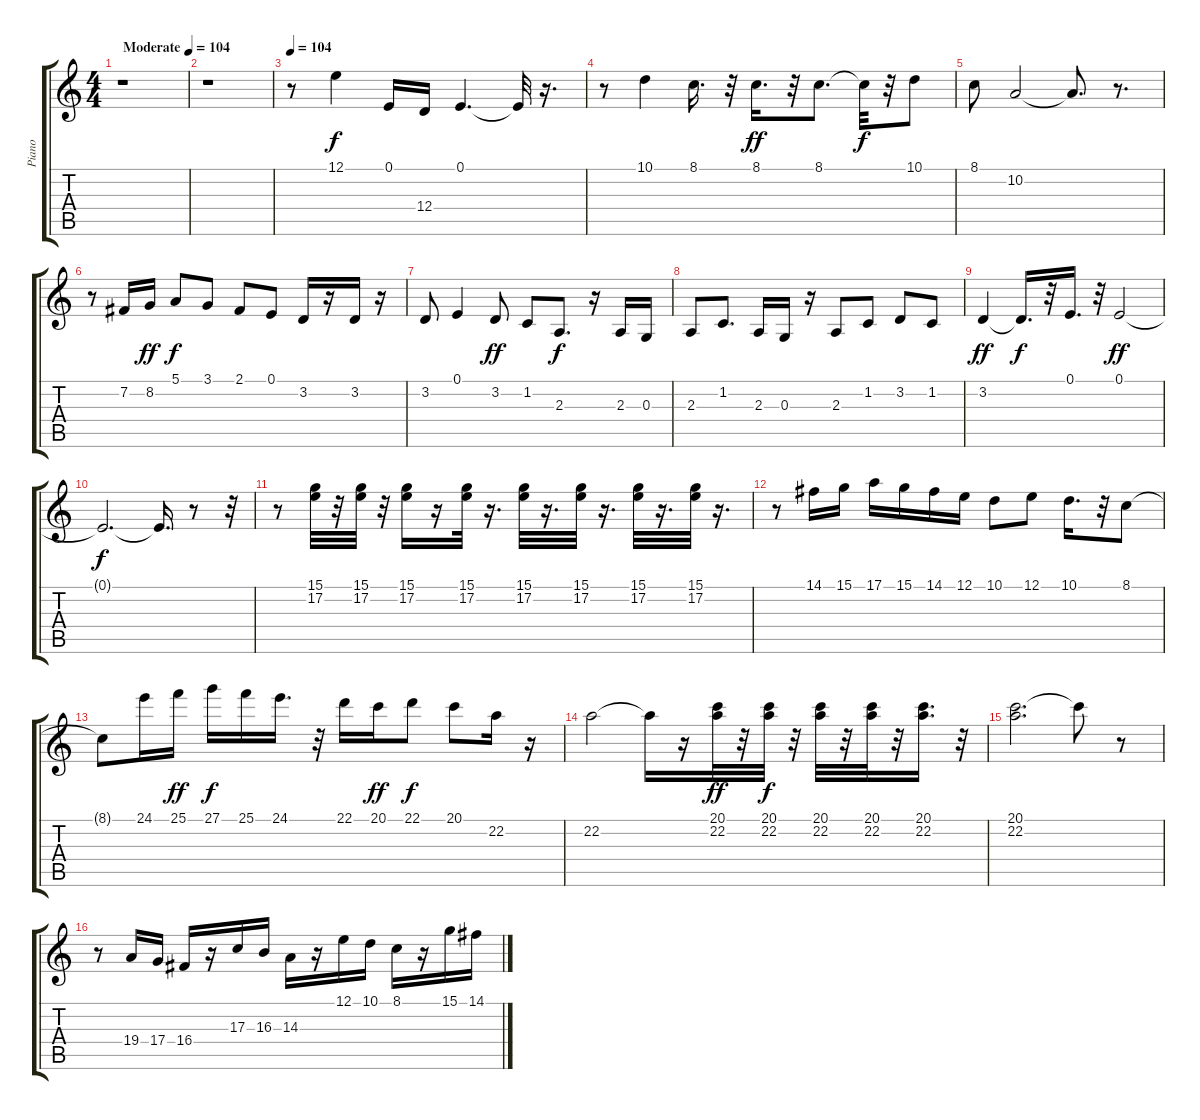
\track ("Piano" "Piano") {instrument brightacousticpiano}
\staff {score tabs}
\tuning (E4 B3 G3 D3 A2 E2) {hide}
\ts (4 4)
\tempo (104 "Moderate")
\clef g2
\ks c
r.1{dy f instrument brightacousticpiano} |
r.1 |
\tempo 104
r.8 12.1.4 0.1.16 12.4.16 0.1.4{d} 0.1{t}.32 r.16{d} |
r.8 10.1.4 8.1.16{d} r.32 8.1.16{d dy ff} r.32 8.1.8{d} 8.1{t}.32{dy f} r.32 10.1.8 |
8.1.8 10.2.2 10.2{t}.8{d} r.8{d} |
r.8 7.2.16 8.2.16{dy ff} 5.1.8{dy f} 3.1.8 2.1.8 0.1.8 3.2.16 r.16 3.2.16 r.16 |
3.2.8 0.1.4 3.2.8{dy ff} 1.2.8 2.3.8{d dy f} r.16 2.3.16 0.3.16 |
2.3.8 1.2.8{d} 2.3.16 0.3.16 r.16 2.3.8 1.2.8 3.2.8 1.2.8 |
3.2.4{dy ff} 3.2{t}.16{d dy f} r.32 0.1.16{d} r.32 0.1.2{dy ff} |
0.1{t}.2{d dy f} 0.1{t}.16{d} r.8 r.32 |
r.8 (15.1 17.2).32 r.32 (15.1 17.2).32 r.32 (15.1 17.2).16 r.16 (15.1 17.2).32 r.16{d} (15.1 17.2).32 r.16{d} (15.1 17.2).32 r.16{d} (15.1 17.2).32 r.16{d} (15.1 17.2).32 r.16{d} |
r.8 14.1.16 15.1.16 17.1.16 15.1.16 14.1.16 12.1.16 10.1.8 12.1.8 10.1.16{d} r.32 8.1.8 |
8.1{t}.8 24.1.16 25.1.16{dy ff} 27.1.16{dy f} 25.1.16 24.1.16{d} r.32 22.1.16 20.1.16{dy ff} 22.1.8{dy f} 20.1.8 22.2.16 r.16 |
22.2.2 22.2{t}.16 r.16 (20.1 22.2).32{dy ff} r.32 (20.1 22.2).32{dy f} r.32 (20.1 22.2).32 r.32 (20.1 22.2).32 r.32 (20.1 22.2).16{d} r.32 |
(20.1 22.2).2{d} 20.1{t}.8 r.8 |
r.8 19.4.16 17.4.16 16.4.16 r.16 17.3.16 16.3.16 14.3.16 r.16 12.1.16 10.1.16 8.1.16 r.16 15.1.16 14.1.16
